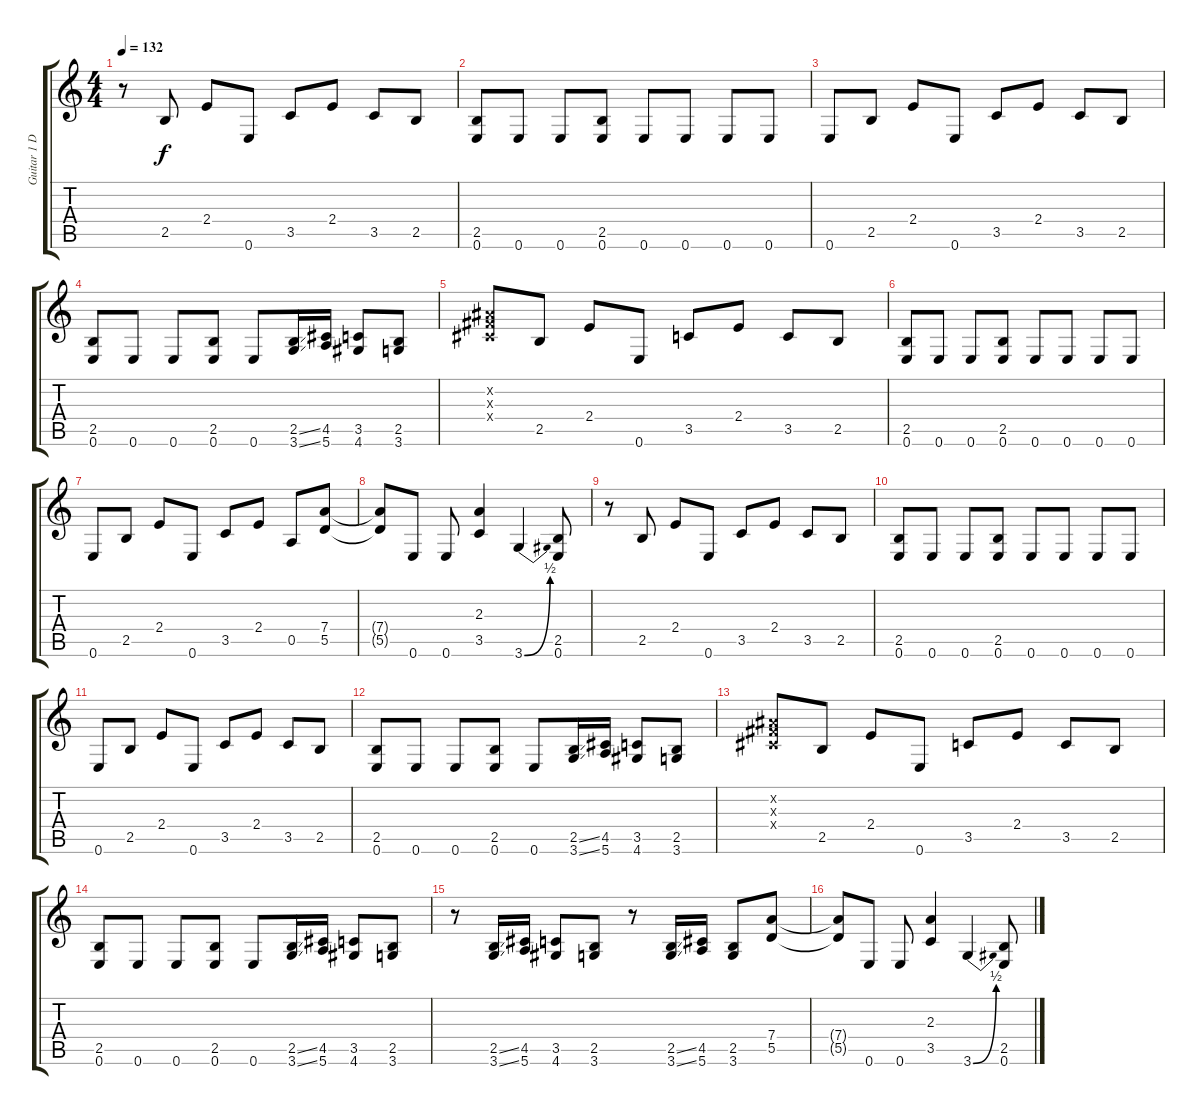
\track ("Guitar 1 Dave Mustaine" "Guitar 1 D") {instrument distortionguitar}
\staff {score tabs}
\tuning (E4 B3 G3 D3 A2 E2) {hide}
\ts (4 4)
\tempo 132
\clef g2
\ks c
r.8{dy f} 2.5.8 2.4.8 0.6.8 3.5.8 2.4.8 3.5.8 2.5.8 |
(2.5 0.6).8 0.6.8 0.6.8 (2.5 0.6).8 0.6.8 0.6.8 0.6.8 0.6.8 |
0.6.8 2.5.8 2.4.8 0.6.8 3.5.8 2.4.8 3.5.8 2.5.8 |
(2.5 0.6).8 0.6.8 0.6.8 (2.5 0.6).8 0.6.8 (2.5{ss} 3.6{ss}).16 (4.5 5.6).16 (3.5 4.6).8 (2.5 3.6).8 |
(-1.2{x} -1.3{x} -1.4{x}).8 2.5.8 2.4.8 0.6.8 3.5.8 2.4.8 3.5.8 2.5.8 |
(2.5 0.6).8 0.6.8 0.6.8 (2.5 0.6).8 0.6.8 0.6.8 0.6.8 0.6.8 |
0.6.8 2.5.8 2.4.8 0.6.8 3.5.8 2.4.8 0.5.8 (7.4 5.5).8 |
(7.4{t} 5.5{t}).8 0.6.8 0.6.8 (2.3 3.5).4 3.6{be (bend 0 0 60 2)}.4 (2.5 0.6).8 |
r.8 2.5.8 2.4.8 0.6.8 3.5.8 2.4.8 3.5.8 2.5.8 |
(2.5 0.6).8 0.6.8 0.6.8 (2.5 0.6).8 0.6.8 0.6.8 0.6.8 0.6.8 |
0.6.8 2.5.8 2.4.8 0.6.8 3.5.8 2.4.8 3.5.8 2.5.8 |
(2.5 0.6).8 0.6.8 0.6.8 (2.5 0.6).8 0.6.8 (2.5{ss} 3.6{ss}).16 (4.5 5.6).16 (3.5 4.6).8 (2.5 3.6).8 |
(-1.2{x} -1.3{x} -1.4{x}).8 2.5.8 2.4.8 0.6.8 3.5.8 2.4.8 3.5.8 2.5.8 |
(2.5 0.6).8 0.6.8 0.6.8 (2.5 0.6).8 0.6.8 (2.5{ss} 3.6{ss}).16 (4.5 5.6).16 (3.5 4.6).8 (2.5 3.6).8 |
r.8 (2.5{ss} 3.6{ss}).16 (4.5 5.6).16 (3.5 4.6).8 (2.5 3.6).8 r.8 (2.5{ss} 3.6{ss}).16 (4.5 5.6).16 (2.5 3.6).8 (7.4 5.5).8 |
(7.4{t} 5.5{t}).8 0.6.8 0.6.8 (2.3 3.5).4 3.6{be (bend 0 0 60 2)}.4 (2.5 0.6).8
